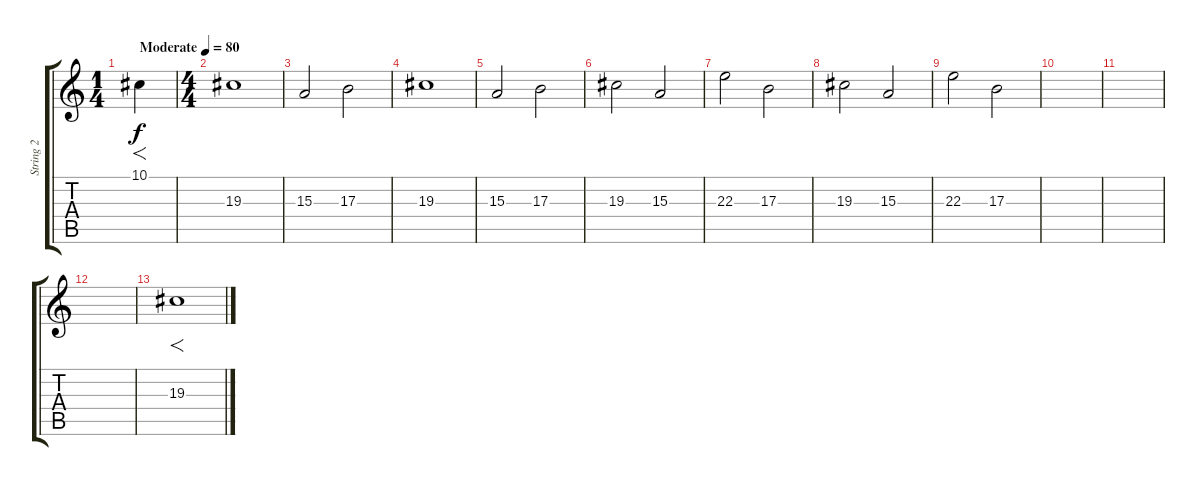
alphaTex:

\track ("String 2" "String 2") {instrument stringensemble1}
\staff {score tabs}
\tuning (Eb4 Bb3 Gb3 Db3 Ab2 Eb2) {hide}
\ts (1 4)
\tempo (80 "Moderate")
\clef g2
\ks c
10.1.4{f dy f instrument stringensemble1} |
\ts (4 4)
19.3.1 |
15.3.2 17.3.2 |
19.3.1 |
15.3.2 17.3.2 |
19.3.2 15.3.2 |
22.3.2 17.3.2 |
19.3.2 15.3.2 |
22.3.2 17.3.2 |
|
|
|
19.3.1{f}
